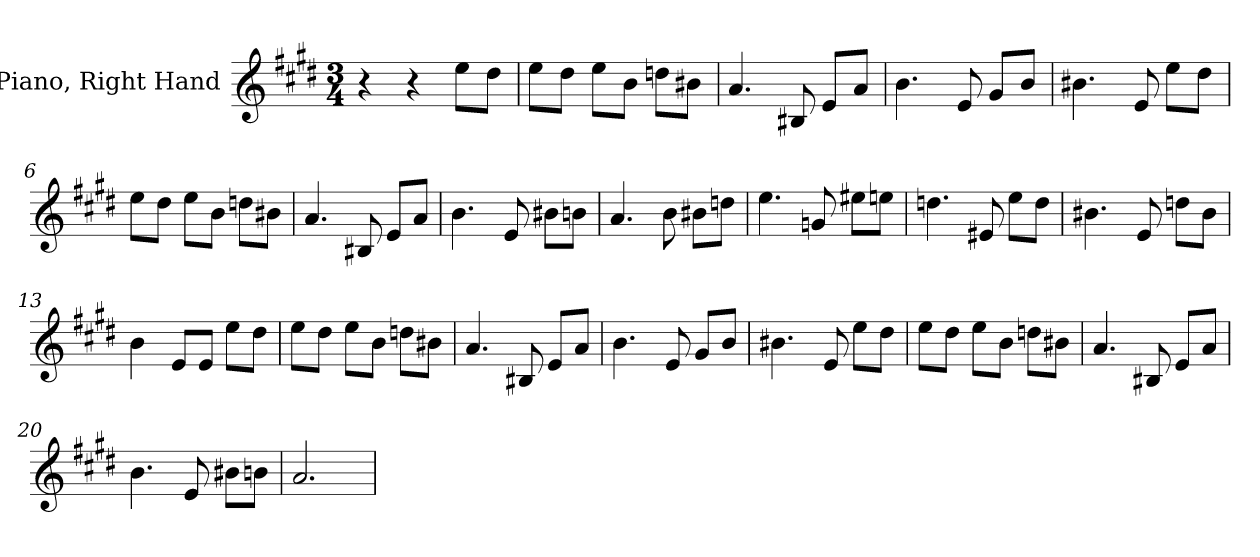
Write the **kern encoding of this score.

**kern
*part1
*staff1
*I"Piano, Right Hand
*I'Pno.
*clefG2
*k[f#c#g#d#]
*M3/4
*MM110
=1
4r
4r
8ee\L
8dd#\J
=2
8ee\L
8dd#\J
8ee\L
8b\J
8ddn\L
8b#X\J
=3
4.a/
8B#X/
8e/L
8a/J
=4
4.b\
8e/
8g#/L
8b/J
=5
4.b#X\
8e/
8ee\L
8dd#\J
=6
8ee\L
8dd#\J
8ee\L
8b\J
8ddn\L
8b#X\J
!!LO:LB:g=z
=7
4.a/
8B#X/
8e/L
8a/J
=8
4.b\
8e/
8b#X\L
8bn\J
=9
4.a/
8b\
8b#X\L
8ddn\J
=10
4.ee\
8gn/
8ee#X\L
8een\J
=11
4.ddn\
8e#X/
8ee\L
8dd\J
=12
4.b#X\
8e/
8ddn\L
8b#\J
!!LO:LB:g=z
=13
4b\
8e/L
8e/J
8ee\L
8dd#\J
=14
8ee\L
8dd#\J
8ee\L
8b\J
8ddn\L
8b#X\J
=15
4.a/
8B#X/
8e/L
8a/J
=16
4.b\
8e/
8g#/L
8b/J
=17
4.b#X\
8e/
8ee\L
8dd#\J
=18
8ee\L
8dd#\J
8ee\L
8b\J
8ddn\L
8b#X\J
!!LO:LB:g=z
=19
4.a/
8B#X/
8e/L
8a/J
=20
4.b\
8e/
8b#X\L
8bn\J
=21
2.a/
=
*-
